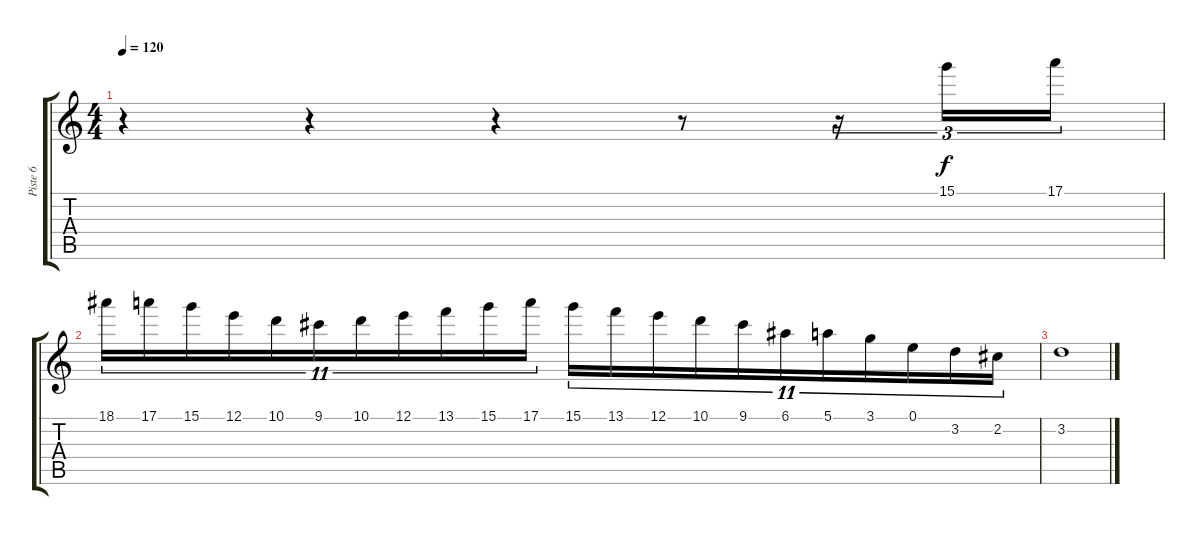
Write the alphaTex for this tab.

\track ("Piste 6" "Piste 6") {instrument overdrivenguitar}
\staff {score tabs}
\tuning (E4 B3 G3 D3 A2 E2) {hide}
\ts (4 4)
\tempo 120
\clef g2
\ks c
r.4{dy f} r.4 r.4 r.8 r.16{tu (3 2)} 15.1.16{tu (3 2)} 17.1.16{tu (3 2)} |
18.1.16{tu (11 8)} 17.1.16{tu (11 8)} 15.1.16{tu (11 8)} 12.1.16{tu (11 8)} 10.1.16{tu (11 8)} 9.1.16{tu (11 8)} 10.1.16{tu (11 8)} 12.1.16{tu (11 8)} 13.1.16{tu (11 8)} 15.1.16{tu (11 8)} 17.1.16{tu (11 8)} 15.1.16{tu (11 8)} 13.1.16{tu (11 8)} 12.1.16{tu (11 8)} 10.1.16{tu (11 8)} 9.1.16{tu (11 8)} 6.1.16{tu (11 8)} 5.1.16{tu (11 8)} 3.1.16{tu (11 8)} 0.1.16{tu (11 8)} 3.2.16{tu (11 8)} 2.2.16{tu (11 8)} |
3.2.1
